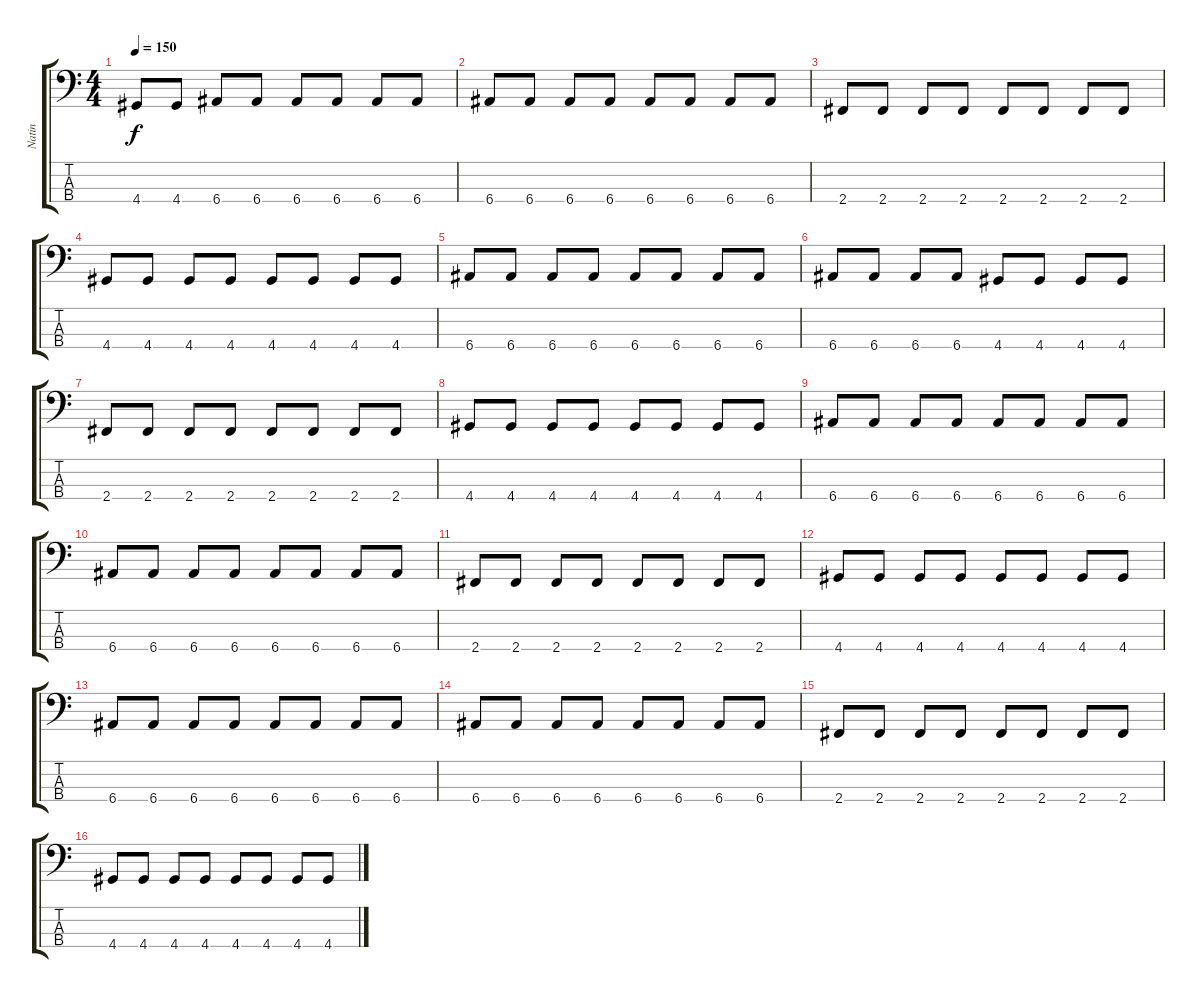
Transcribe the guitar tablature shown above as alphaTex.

\track ("Natin" "Natin") {instrument electricbassfinger}
\staff {score tabs}
\tuning (G2 D2 A1 E1) {hide}
\ts (4 4)
\tempo 150
\clef f4
\ks c
4.4.8{dy f} 4.4.8 6.4.8 6.4.8 6.4.8 6.4.8 6.4.8 6.4.8 |
6.4.8 6.4.8 6.4.8 6.4.8 6.4.8 6.4.8 6.4.8 6.4.8 |
2.4.8 2.4.8 2.4.8 2.4.8 2.4.8 2.4.8 2.4.8 2.4.8 |
4.4.8 4.4.8 4.4.8 4.4.8 4.4.8 4.4.8 4.4.8 4.4.8 |
6.4.8 6.4.8 6.4.8 6.4.8 6.4.8 6.4.8 6.4.8 6.4.8 |
6.4.8 6.4.8 6.4.8 6.4.8 4.4.8 4.4.8 4.4.8 4.4.8 |
2.4.8 2.4.8 2.4.8 2.4.8 2.4.8 2.4.8 2.4.8 2.4.8 |
4.4.8 4.4.8 4.4.8 4.4.8 4.4.8 4.4.8 4.4.8 4.4.8 |
6.4.8 6.4.8 6.4.8 6.4.8 6.4.8 6.4.8 6.4.8 6.4.8 |
6.4.8 6.4.8 6.4.8 6.4.8 6.4.8 6.4.8 6.4.8 6.4.8 |
2.4.8 2.4.8 2.4.8 2.4.8 2.4.8 2.4.8 2.4.8 2.4.8 |
4.4.8 4.4.8 4.4.8 4.4.8 4.4.8 4.4.8 4.4.8 4.4.8 |
6.4.8 6.4.8 6.4.8 6.4.8 6.4.8 6.4.8 6.4.8 6.4.8 |
6.4.8 6.4.8 6.4.8 6.4.8 6.4.8 6.4.8 6.4.8 6.4.8 |
2.4.8 2.4.8 2.4.8 2.4.8 2.4.8 2.4.8 2.4.8 2.4.8 |
4.4.8 4.4.8 4.4.8 4.4.8 4.4.8 4.4.8 4.4.8 4.4.8
